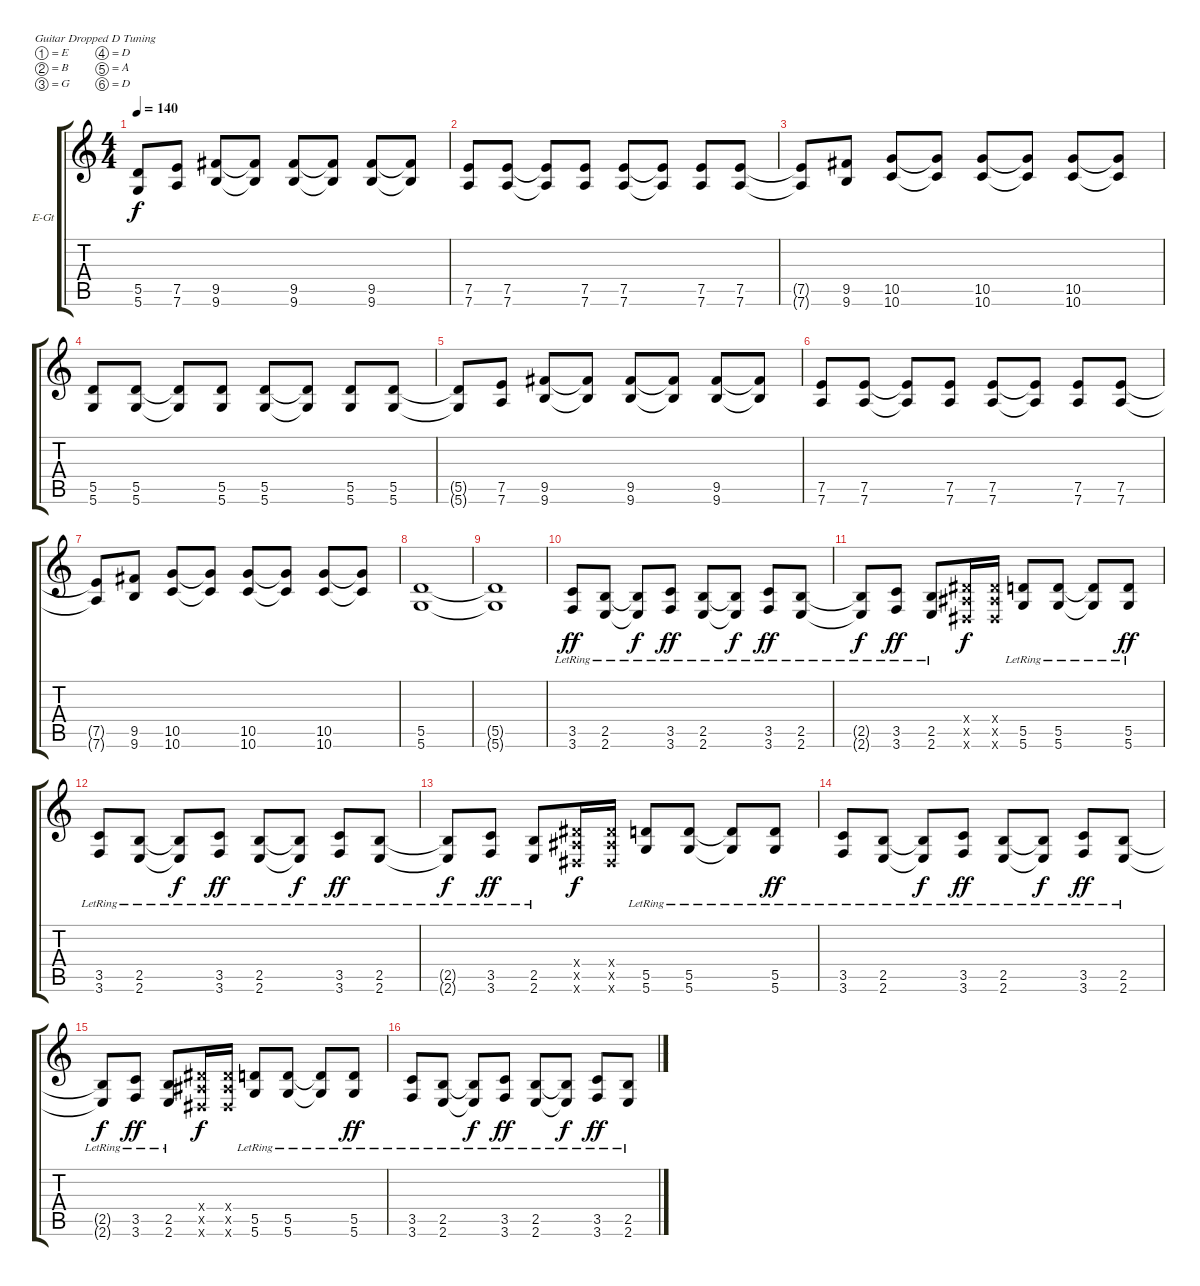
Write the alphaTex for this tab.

\defaultSystemsLayout 4
\bracketExtendMode groupsimilarinstruments
\firstSystemTrackNameOrientation horizontal
\otherSystemsTrackNameOrientation horizontal
\track ("Electric Guitar" "E-Gt") {instrument overdrivenguitar}
\staff {score tabs}
\tuning (E4 B3 G3 D3 A2 D2)
\ts (4 4)
\tempo 140
\clef g2
\ks c
(5.5{t} 5.6{t}).8{dy f} (7.6 7.5).8 (9.6 9.5).8 (9.5{t} 9.6{t}).8 (9.6 9.5).8 (9.6{t} 9.5{t}).8 (9.6 9.5).8 (9.6{t} 9.5{t}).8 |
(7.6 7.5).8 (7.6 7.5).8 (7.6{t} 7.5{t}).8 (7.6 7.5).8 (7.6 7.5).8 (7.6{t} 7.5{t}).8 (7.6 7.5).8 (7.5 7.6).8 |
(7.6{t} 7.5{t}).8 (9.6 9.5).8 (10.6 10.5).8 (10.6{t} 10.5{t}).8 (10.6 10.5).8 (10.6{t} 10.5{t}).8 (10.6 10.5).8 (10.6{t} 10.5{t}).8 |
(5.6 5.5).8 (5.6 5.5).8 (5.6{t} 5.5{t}).8 (5.6 5.5).8 (5.6 5.5).8 (5.6{t} 5.5{t}).8 (5.6 5.5).8 (5.6 5.5).8 |
(5.5{t} 5.6{t}).8 (7.6 7.5).8 (9.6 9.5).8 (9.5{t} 9.6{t}).8 (9.6 9.5).8 (9.6{t} 9.5{t}).8 (9.6 9.5).8 (9.6{t} 9.5{t}).8 |
(7.6 7.5).8 (7.6 7.5).8 (7.6{t} 7.5{t}).8 (7.6 7.5).8 (7.6 7.5).8 (7.6{t} 7.5{t}).8 (7.6 7.5).8 (7.5 7.6).8 |
(7.6{t} 7.5{t}).8 (9.6 9.5).8 (10.6 10.5).8 (10.6{t} 10.5{t}).8 (10.6 10.5).8 (10.6{t} 10.5{t}).8 (10.6 10.5).8 (10.6{t} 10.5{t}).8 |
(5.6 5.5).1 |
(5.5{t} 5.6{t}).1 |
(3.5{lr} 3.6{lr}).8{dy ff} (2.5{lr} 2.6{lr}).8 (2.5{lr t} 2.6{lr t}).8{dy f} (3.5{lr} 3.6{lr}).8{dy ff} (2.5{lr} 2.6{lr}).8 (2.5{lr t} 2.6{lr t}).8{dy f} (3.5{lr} 3.6{lr}).8{dy ff} (2.5{lr} 2.6{lr}).8 |
(2.5{lr t} 2.6{lr t}).8{dy f} (3.5{lr} 3.6{lr}).8{dy ff} (2.5{lr} 2.6{lr}).8 (1.4{x} 1.5{x} 1.6{x}).16{dy f} (1.4{x} 1.5{x} 1.6{x}).16 (5.5{lr} 5.6{lr}).8 (5.5{lr} 5.6{lr}).8 (5.5{lr t} 5.6{lr t}).8 (5.5{lr} 5.6{lr}).8{dy ff} |
(3.5{lr} 3.6{lr}).8 (2.5{lr} 2.6{lr}).8 (2.5{lr t} 2.6{lr t}).8{dy f} (3.5{lr} 3.6{lr}).8{dy ff} (2.5{lr} 2.6{lr}).8 (2.5{lr t} 2.6{lr t}).8{dy f} (3.5{lr} 3.6{lr}).8{dy ff} (2.5{lr} 2.6{lr}).8 |
(2.5{lr t} 2.6{lr t}).8{dy f} (3.5{lr} 3.6{lr}).8{dy ff} (2.5{lr} 2.6{lr}).8 (1.4{x} 1.5{x} 1.6{x}).16{dy f} (1.4{x} 1.5{x} 1.6{x}).16 (5.5{lr} 5.6{lr}).8 (5.5{lr} 5.6{lr}).8 (5.5{lr t} 5.6{lr t}).8 (5.5{lr} 5.6{lr}).8{dy ff} |
(3.5{lr} 3.6{lr}).8 (2.5{lr} 2.6{lr}).8 (2.5{lr t} 2.6{lr t}).8{dy f} (3.5{lr} 3.6{lr}).8{dy ff} (2.5{lr} 2.6{lr}).8 (2.5{lr t} 2.6{lr t}).8{dy f} (3.5{lr} 3.6{lr}).8{dy ff} (2.5{lr} 2.6{lr}).8 |
(2.5{lr t} 2.6{lr t}).8{dy f} (3.5{lr} 3.6{lr}).8{dy ff} (2.5{lr} 2.6{lr}).8 (1.4{x} 1.5{x} 1.6{x}).16{dy f} (1.4{x} 1.5{x} 1.6{x}).16 (5.5{lr} 5.6{lr}).8 (5.5{lr} 5.6{lr}).8 (5.5{lr t} 5.6{lr t}).8 (5.5{lr} 5.6{lr}).8{dy ff} |
(3.5{lr} 3.6{lr}).8 (2.5{lr} 2.6{lr}).8 (2.5{lr t} 2.6{lr t}).8{dy f} (3.5{lr} 3.6{lr}).8{dy ff} (2.5{lr} 2.6{lr}).8 (2.5{lr t} 2.6{lr t}).8{dy f} (3.5{lr} 3.6{lr}).8{dy ff} (2.5{lr} 2.6{lr}).8
